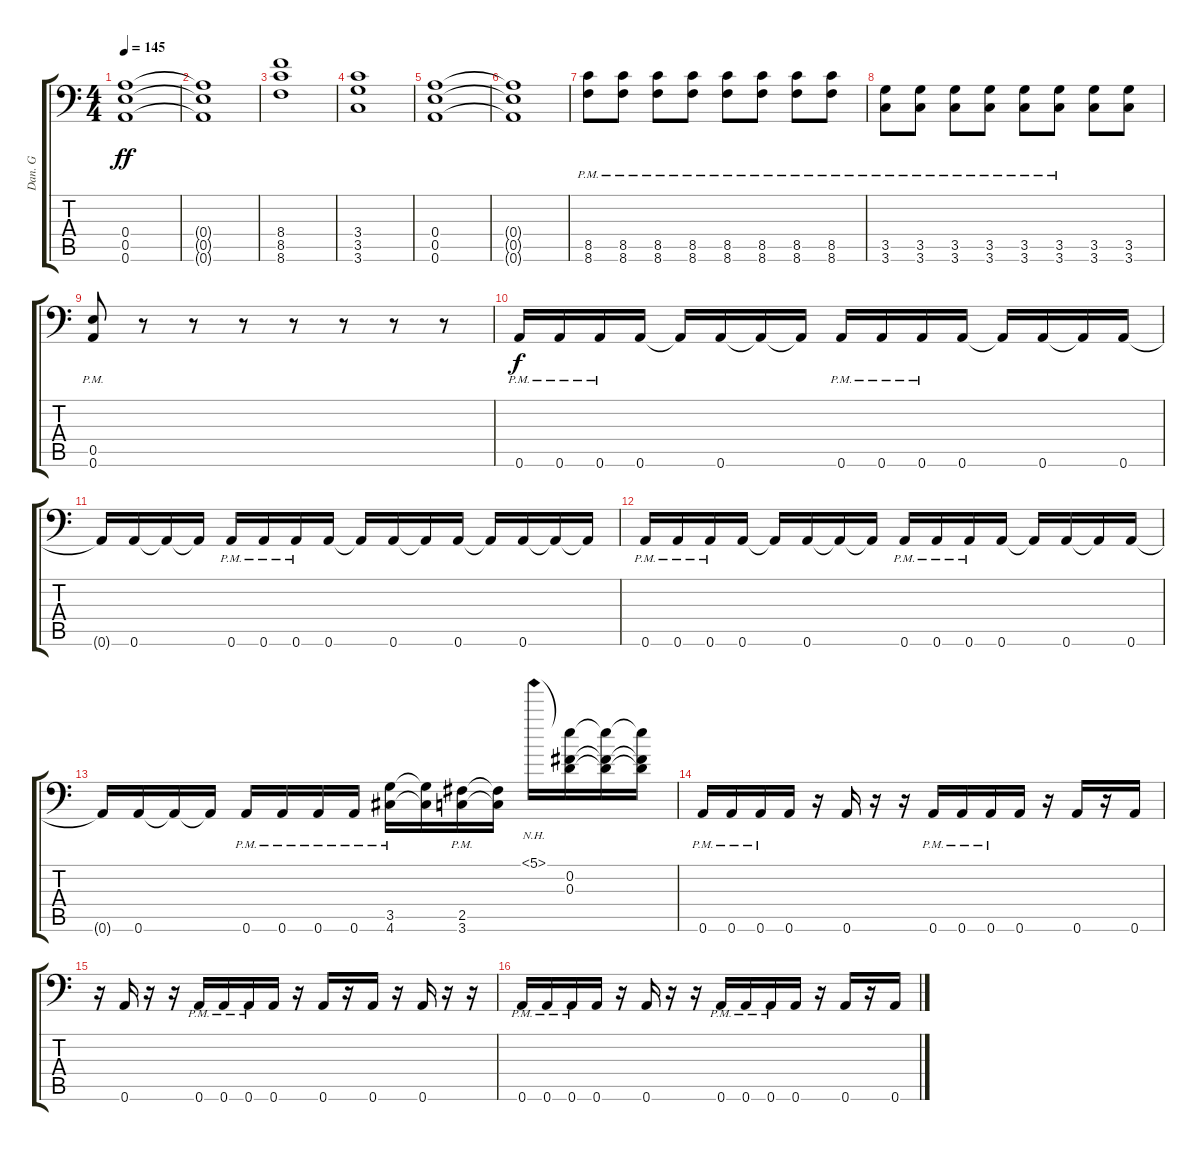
\track ("Dan. G" "Dan. G") {instrument distortionguitar}
\staff {score tabs}
\tuning (B3 Gb3 D3 A2 E2 A1) {hide}
\ts (4 4)
\tempo 145
\clef f4
\ks c
(0.4 0.5 0.6).1{dy ff} |
(0.4{t} 0.5{t} 0.6{t}).1 |
(8.4 8.5 8.6).1 |
(3.4 3.5 3.6).1 |
(0.4 0.5 0.6).1 |
(0.4{t} 0.5{t} 0.6{t}).1 |
(8.5{pm} 8.6).8 (8.5{pm} 8.6).8 (8.5{pm} 8.6).8 (8.5{pm} 8.6).8 (8.5{pm} 8.6).8 (8.5{pm} 8.6).8 (8.5{pm} 8.6).8 (8.5{pm} 8.6).8 |
(3.5{pm} 3.6{pm}).8 (3.5{pm} 3.6{pm}).8 (3.5{pm} 3.6{pm}).8 (3.5{pm} 3.6{pm}).8 (3.5{pm} 3.6{pm}).8 (3.5{pm} 3.6{pm}).8 (3.5 3.6).8 (3.5 3.6).8 |
(0.5{pm} 0.6{pm}).8 r.8 r.8 r.8 r.8 r.8 r.8 r.8 |
0.6{pm}.16{dy f} 0.6{pm}.16 0.6{pm}.16 0.6.16 0.6{t}.16 0.6.16 0.6{t}.16 0.6{t}.16 0.6{pm}.16 0.6{pm}.16 0.6{pm}.16 0.6.16 0.6{t}.16 0.6.16 0.6{t}.16 0.6.16 |
0.6{t}.16 0.6.16 0.6{t}.16 0.6{t}.16 0.6{pm}.16 0.6{pm}.16 0.6{pm}.16 0.6.16 0.6{t}.16 0.6.16 0.6{t}.16 0.6.16 0.6{t}.16 0.6.16 0.6{t}.16 0.6{t}.16 |
0.6{pm}.16 0.6{pm}.16 0.6{pm}.16 0.6.16 0.6{t}.16 0.6.16 0.6{t}.16 0.6{t}.16 0.6{pm}.16 0.6{pm}.16 0.6{pm}.16 0.6.16 0.6{t}.16 0.6.16 0.6{t}.16 0.6.16 |
0.6{t}.16 0.6.16 0.6{t}.16 0.6{t}.16 0.6{pm}.16 0.6{pm}.16 0.6{pm}.16 0.6{pm}.16 (3.5{pm} 4.6{pm}).16 (3.5{t} 4.6{t}).16 (2.5{pm} 3.6{pm}).16 (2.5{t} 3.6{t}).16 5.1{nh}.16 (5.1{t} 0.2 0.3).16 (5.1{t} 0.2{t} 0.3{t}).16 (5.1{t} 0.2{t} 0.3{t}).16 |
0.6{pm}.16 0.6{pm}.16 0.6{pm}.16 0.6.16 r.16 0.6.16 r.16 r.16 0.6{pm}.16 0.6{pm}.16 0.6{pm}.16 0.6.16 r.16 0.6.16 r.16 0.6.16 |
r.16 0.6.16 r.16 r.16 0.6{pm}.16 0.6{pm}.16 0.6{pm}.16 0.6.16 r.16 0.6.16 r.16 0.6.16 r.16 0.6.16 r.16 r.16 |
0.6{pm}.16 0.6{pm}.16 0.6{pm}.16 0.6.16 r.16 0.6.16 r.16 r.16 0.6{pm}.16 0.6{pm}.16 0.6{pm}.16 0.6.16 r.16 0.6.16 r.16 0.6.16
